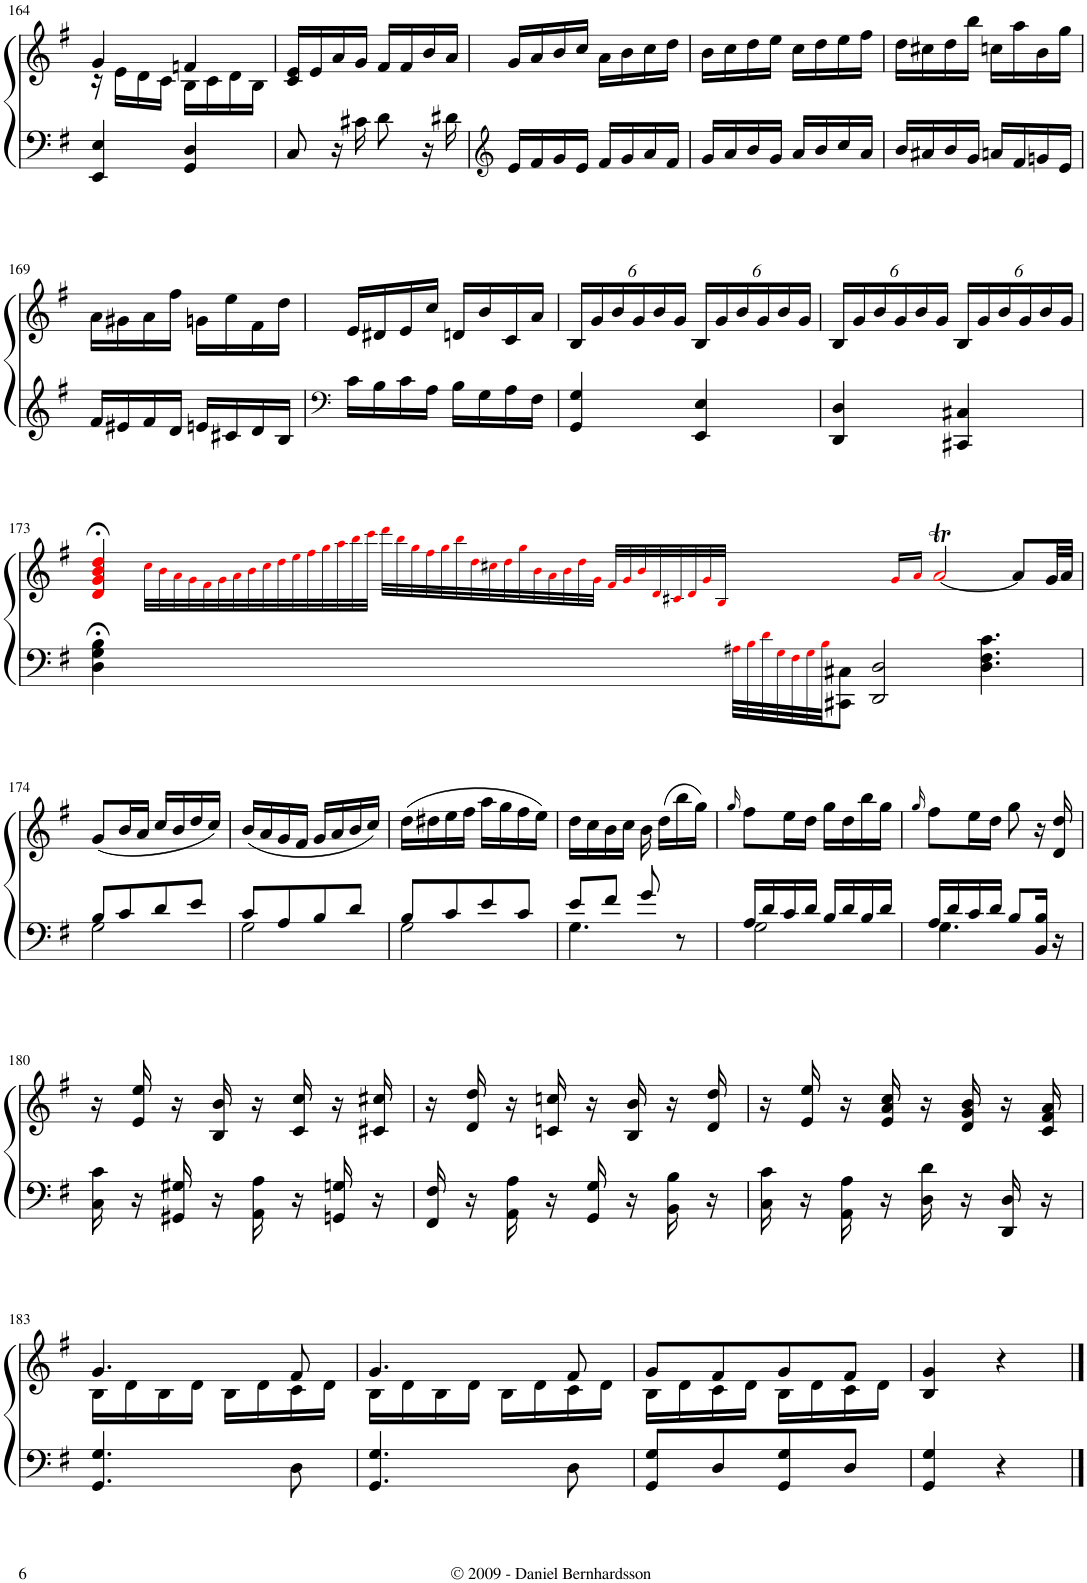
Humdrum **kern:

**kern	**kern
*part1	*part1
*staff2	*staff1
*I"Piano	*
*I'Pno.	*
!!LO:PB:g=z
*clefF4	*clefG2
*k[f#]	*k[f#]
*G:	*G:
*M2/4	*M2/4
=164	=164
*	*^
4EE/ 4E/	4g/	16r
.	.	16e\LL
.	.	16d\
.	.	16c\JJ
4GG/ 4D/	4fn/	16B\LL
.	.	16c\
.	.	16d\
.	.	16B\JJ
*	*v	*v
=165	=165
8C/	16c/ 16e/LL
.	16e/
16r	16a/
16c#X\	16g/JJ
8d\	16f#/LL
.	16f#/
16r	16b/
16d#X\	16a/JJ
=166	=166
*clefG2	*
16e/LL	16g/LL
16f#/	16a/
16g/	16b/
16e/JJ	16cc/JJ
16f#/LL	16a\LL
16g/	16b\
16a/	16cc\
16f#/JJ	16dd\JJ
=167	=167
16g/LL	16b\LL
16a/	16cc\
16b/	16dd\
16g/JJ	16ee\JJ
16a/LL	16cc\LL
16b/	16dd\
16cc/	16ee\
16a/JJ	16ff#\JJ
=168	=168
16b/LL	16dd\LL
16a#X/	16cc#X\
16b/	16dd\
16g/JJ	16bb\JJ
16an/LL	16ccn\LL
16f#/	16aa\
16gn/	16b\
16e/JJ	16gg\JJ
!!LO:LB:g=z
=169	=169
16f#/LL	16a\LL
16e#X/	16g#X\
16f#/	16a\
16d/JJ	16ff#\JJ
16en/LL	16gn\LL
16c#X/	16ee\
16d/	16f#\
16B/JJ	16dd\JJ
=170	=170
*clefF4	*
16c\LL	16e/LL
16B\	16d#X/
16c\	16e/
16A\JJ	16cc/JJ
16B\LL	16dn/LL
16G\	16b/
16A\	16c/
16F#\JJ	16a/JJ
=171	=171
*	*Xbrackettup
4GG/ 4G/	24B/LL
.	24g/
.	24b/
.	24g/
.	24b/
.	24g/JJ
4EE/ 4E/	24B/LL
.	24g/
.	24b/
.	24g/
.	24b/
.	24g/JJ
=172	=172
4DD/ 4D/	24B/LL
.	24g/
.	24b/
.	24g/
.	24b/
.	24g/JJ
4CC#X/ 4C#X/	24B/LL
.	24g/
.	24b/
.	24g/
.	24b/
.	24g/JJ
!!LO:LB:g=z
=173	=173
4D\;< 4G\;< 4B\;<	4di/;< 4gi/;< 4bi/;< 4ddi/;<
4ryy	32cc!i\LLL
.	32b!i\
.	32a!i\
.	32g!i\
.	32f#!i\
.	32g!i\
.	32a!i\
.	32b!i\
2ryy	32cc!i\
.	32dd!i\
.	32ee!i\
.	32ff#!i\
.	32gg!i\
.	32aa!i\
.	32bb!i\
.	32ccc!i\JJJ
.	32ddd!i\LLL
.	32bb!i\
.	32gg!i\
.	32ff#!i\
.	32gg!i\
.	32bb!i\
.	32dd!i\
.	32cc#X!i\
4ryy	32dd!i\
.	32gg!i\
.	32b!i\
.	32a!i\
.	32b!i\
.	32dd!i\
.	32g!i\JJJ
.	32f#!i/LLL
8ryy	32g!i/
.	32b!i/
.	32d!i/
.	32c#X!i/
16ryy	32d!i/
.	32g!i/
32ryy	32B!i/JJJ
32A#X!i\LLL	32ryy
32B!i\	4ryy
32d!i\	.
32G!i\	.
32F#!i\	.
32G!i\	.
32B!i\JJ	.
8CC#X\ 8C#X\J	.
.	8ryy
2DD/ 2D/	.
.	16g!i/LL
.	16a!i/JJ
.	[2aTi/
4.D\ 4.F#\ 4.c\	.
.	8a/L]
.	32g/LL
.	32a/JJJ
!!LO:LB:g=z
=174	=174
*^	*
8B/L	2G\	(8g/L
8c/	.	16b/L
.	.	16a/JJ
8d/	.	16cc/LL
.	.	16b/
8e/J	.	16dd/
.	.	16cc/JJ)
=175	=175	=175
8c/L	2G\	(16b/LL
.	.	16a/
8A/	.	16g/
.	.	16f#/JJ
8B/	.	16g/LL
.	.	16a/
8d/J	.	16b/
.	.	16cc/JJ)
=176	=176	=176
8B/L	2G\	(16dd\LL
.	.	16dd#X\
8c/	.	16ee\
.	.	16ff#\JJ
8e/	.	16aa\LL
.	.	16gg\
8c/J	.	16ff#\
.	.	16ee\JJ)
=177	=177	=177
8e/L	4.G\	16dd\LL
.	.	16cc\
8f#/J	.	16b\
.	.	16cc\JJ
8g/	.	16b\
.	.	(16dd\LL
8r	8ryy	16bb\
.	.	16gg\JJ)
=178	=178	=178
.	.	16qgg/
16A/LL	2G\	8ff#\L
16d/	.	.
16c/	.	16ee\L
16d/JJ	.	16dd\JJ
16B/LL	.	16gg\LL
16d/	.	16dd\
16B/	.	16bb\
16d/JJ	.	16gg\JJ
=179	=179	=179
.	.	16qgg/
16A/LL	4.G\	8ff#\L
16d/	.	.
16c/	.	16ee\L
16d/JJ	.	16dd\JJ
8B/L	.	8gg\
16BB/ 16B/Jk	8ryy	16r
16r	.	16d/ 16dd/
*v	*v	*
!!LO:LB:g=z
=180	=180
16C\ 16c\	16r
16r	16e/ 16ee/
16GG#X/ 16G#X/	16r
16r	16B/ 16b/
16AA\ 16A\	16r
16r	16c/ 16cc/
16GGn/ 16Gn/	16r
16r	16c#X/ 16cc#X/
=181	=181
16FF#/ 16F#/	16r
16r	16d/ 16dd/
16AA\ 16A\	16r
16r	16cn/ 16ccn/
16GG/ 16G/	16r
16r	16B/ 16b/
16BB\ 16B\	16r
16r	16d/ 16dd/
=182	=182
16C\ 16c\	16r
16r	16e/ 16ee/
16AA\ 16A\	16r
16r	16e/ 16a/ 16cc/
16D\ 16d\	16r
16r	16d/ 16g/ 16b/
16DD/ 16D/	16r
16r	16c/ 16f#/ 16a/
!!LO:LB:g=z
=183	=183
*	*^
4.GG/ 4.G/	4.g/	16B\LL
.	.	16d\
.	.	16B\
.	.	16d\JJ
.	.	16B\LL
.	.	16d\
8D\	8f#/	16c\
.	.	16d\JJ
=184	=184	=184
4.GG/ 4.G/	4.g/	16B\LL
.	.	16d\
.	.	16B\
.	.	16d\JJ
.	.	16B\LL
.	.	16d\
8D\	8f#/	16c\
.	.	16d\JJ
=185	=185	=185
8GG/ 8G/L	8g/L	16B\LL
.	.	16d\
8D/	8f#/	16c\
.	.	16d\JJ
8GG/ 8G/	8g/	16B\LL
.	.	16d\
8D/J	8f#/J	16c\
.	.	16d\JJ
*	*v	*v
=186	=186
4GG/ 4G/	4B/ 4g/
4r	4r
==	==
*-	*-
